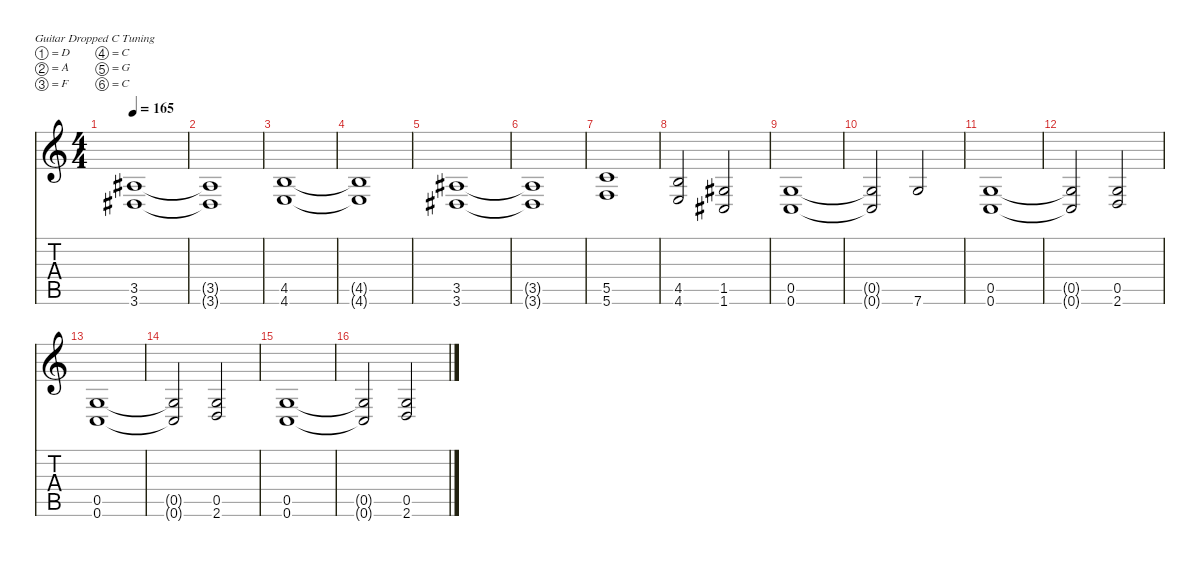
\defaultSystemsLayout 4
\hideDynamics
\bracketExtendMode nobrackets
\singleTrackTrackNamePolicy hidden
\multiTrackTrackNamePolicy hidden
\firstSystemTrackNameMode fullname
\firstSystemTrackNameOrientation horizontal
\otherSystemsTrackNameOrientation horizontal
\track ("Devin Townsend (Guitar 2)" "dist.guit.") {instrument distortionguitar}
\staff {score tabs}
\tuning (D4 A3 F3 C3 G2 C2)
\ts (4 4)
\tempo 165
\clef g2
\ks c
(3.5{acc #} 3.6{acc #}).1{dy f beam Up} |
(3.5{t acc #} 3.6{t acc #}).1{beam Up} |
(4.5 4.6).1{beam Up} |
(4.5{t} 4.6{t}).1{beam Up} |
(3.5{acc #} 3.6{acc #}).1{beam Up} |
(3.5{t acc #} 3.6{t acc #}).1{beam Up} |
(5.5 5.6).1{beam Up} |
(4.5 4.6).2{beam Up} (1.5{acc #} 1.6{acc #}).2{beam Up} |
(0.5 0.6).1{beam Up} |
(0.5{t} 0.6{t}).2{beam Up} 7.6.2{beam Up} |
(0.5 0.6).1{beam Up} |
(0.5{t} 0.6{t}).2{beam Up} (0.5 2.6).2{beam Up} |
(0.5 0.6).1{beam Up} |
(0.5{t} 0.6{t}).2{beam Up} (0.5 2.6).2{beam Up} |
(0.5 0.6).1{beam Up} |
(0.5{t} 0.6{t}).2{beam Up} (0.5 2.6).2{beam Up}
